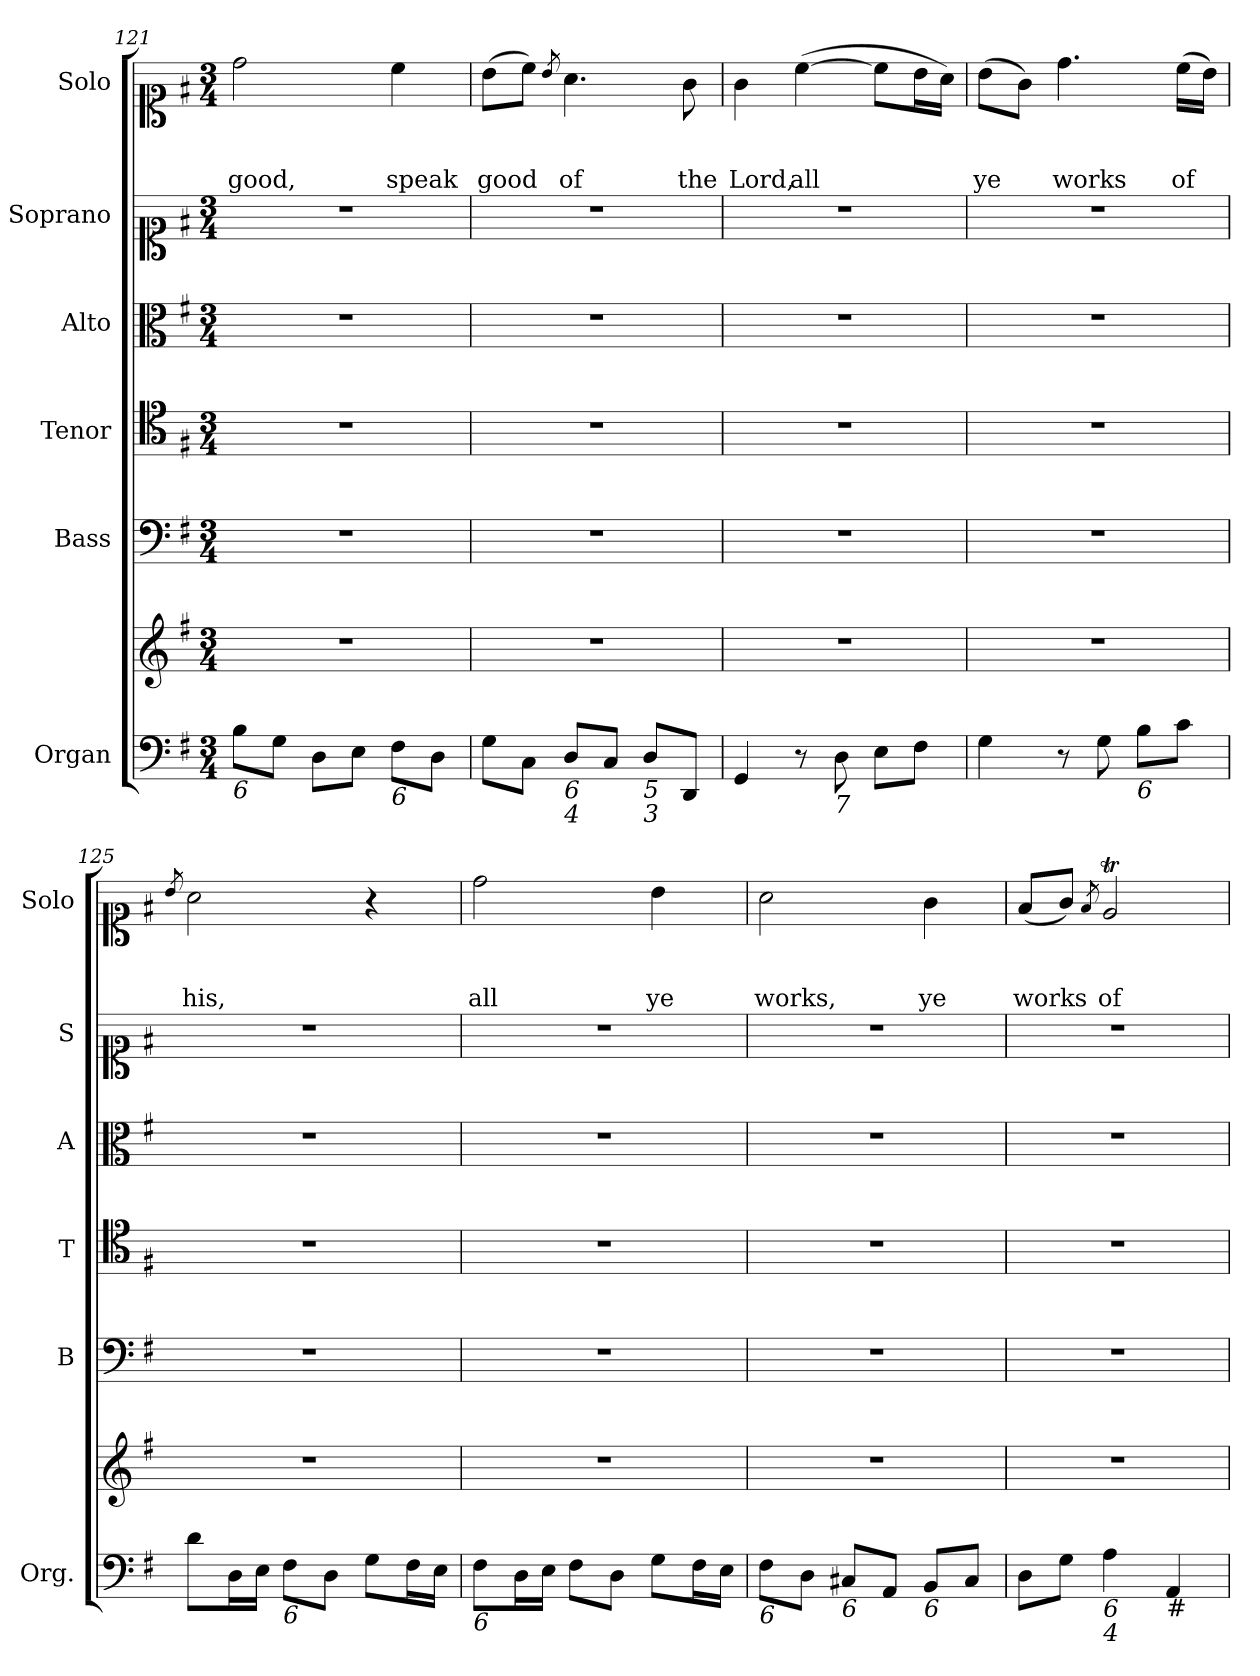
**kern	**kern	**kern	**kern	**kern	**kern	**kern	**text	**text	**text
*part6	*part6	*part5	*part4	*part3	*part2	*part1	*part1	*part1	*part1
*staff7	*staff6	*staff5	*staff4	*staff3	*staff2	*staff1	*staff1	*staff1	*staff1
*I"Organ	*	*I"Bass	*I"Tenor	*I"Alto	*I"Soprano	*I"Solo	*	*	*
*I'Org.	*	*I'B	*I'T	*I'A	*I'S	*I'Solo	*	*	*
*clefF4	*clefG2	*clefF4	*clefC4	*clefC3	*clefC1	*clefC1	*	*	*
*k[f#]	*k[f#]	*k[f#]	*k[f#]	*k[f#]	*k[f#]	*k[f#]	*	*	*
*G:	*G:	*G:	*G:	*G:	*G:	*G:	*	*	*
*M3/4	*M3/4	*M3/4	*M3/4	*M3/4	*M3/4	*M3/4	*	*	*
=121	=121	=121	=121	=121	=121	=121	=121	=121	=121
!LO:TX:b:i:t=6	!	!	!	!	!	!	!	!	!
!	!	!	!	!	!	!	!	!	!LO:LY:b
8B\L	2.r	2.r	2.r	2.r	2.r	2dd\	.	.	good,
8G\J	.	.	.	.	.	.	.	.	.
8D\L	.	.	.	.	.	.	.	.	.
8E\J	.	.	.	.	.	.	.	.	.
!LO:TX:b:i:t=6	!	!	!	!	!	!	!	!	!
!	!	!	!	!	!	!	!	!	!LO:LY:b
8F#\L	.	.	.	.	.	4cc\	.	.	speak
8D\J	.	.	.	.	.	.	.	.	.
=122	=122	=122	=122	=122	=122	=122	=122	=122	=122
!	!	!	!	!	!	!	!	!	!LO:LY:b
8G\L	2.r	2.r	2.r	2.r	2.r	(>8b\L	.	.	good
8C\J	.	.	.	.	.	8cc\J)	.	.	.
.	.	.	.	.	.	8qb/	.	.	.
!LO:TX:b:i:t=6	!	!	!	!	!	!	!	!	!
!LO:TX:b:i:t=4	!	!	!	!	!	!	!	!	!
!	!	!	!	!	!	!	!	!	!LO:LY:b
8D/L	.	.	.	.	.	4.a\	.	.	of
8C/J	.	.	.	.	.	.	.	.	.
!LO:TX:b:i:t=5	!	!	!	!	!	!	!	!	!
!LO:TX:b:i:t=3	!	!	!	!	!	!	!	!	!
8D/L	.	.	.	.	.	.	.	.	.
!	!	!	!	!	!	!	!	!	!LO:LY:b
8DD/J	.	.	.	.	.	8g\	.	.	the
=123	=123	=123	=123	=123	=123	=123	=123	=123	=123
!	!	!	!	!	!	!	!	!	!LO:LY:b
4GG/	2.r	2.r	2.r	2.r	2.r	4g\	.	.	Lord,
!	!	!	!	!	!	!	!	!	!LO:LY:b
8r	.	.	.	.	.	(>[4cc\	.	.	all
!LO:TX:b:i:t=7	!	!	!	!	!	!	!	!	!
8D\	.	.	.	.	.	.	.	.	.
8E\L	.	.	.	.	.	8cc\L]	.	.	.
8F#\J	.	.	.	.	.	16b\L	.	.	.
.	.	.	.	.	.	16a\JJ)	.	.	.
!!LO:LB:g=z
=124	=124	=124	=124	=124	=124	=124	=124	=124	=124
!	!	!	!	!	!	!	!	!	!LO:LY:b
4G\	2.r	2.r	2.r	2.r	2.r	(>8b\L	.	.	ye
.	.	.	.	.	.	8g\J)	.	.	.
!	!	!	!	!	!	!	!	!	!LO:LY:b
8r	.	.	.	.	.	4.dd\	.	.	works
8G\	.	.	.	.	.	.	.	.	.
!LO:TX:b:i:t=6	!	!	!	!	!	!	!	!	!
8B\L	.	.	.	.	.	.	.	.	.
!	!	!	!	!	!	!	!	!	!LO:LY:b
8c\J	.	.	.	.	.	(>16cc\LL	.	.	of
.	.	.	.	.	.	16b\JJ)	.	.	.
=125	=125	=125	=125	=125	=125	=125	=125	=125	=125
.	.	.	.	.	.	8qb/	.	.	.
!	!	!	!	!	!	!	!	!	!LO:LY:b
8d\L	2.r	2.r	2.r	2.r	2.r	2a\	.	.	his,
16D\L	.	.	.	.	.	.	.	.	.
16E\JJ	.	.	.	.	.	.	.	.	.
!LO:TX:b:i:t=6	!	!	!	!	!	!	!	!	!
8F#\L	.	.	.	.	.	.	.	.	.
8D\J	.	.	.	.	.	.	.	.	.
8G\L	.	.	.	.	.	4r	.	.	.
16F#\L	.	.	.	.	.	.	.	.	.
16E\JJ	.	.	.	.	.	.	.	.	.
=126	=126	=126	=126	=126	=126	=126	=126	=126	=126
!LO:TX:b:i:t=6	!	!	!	!	!	!	!	!	!
!	!	!	!	!	!	!	!	!	!LO:LY:b
8F#\L	2.r	2.r	2.r	2.r	2.r	2dd\	.	.	all
16D\L	.	.	.	.	.	.	.	.	.
16E\JJ	.	.	.	.	.	.	.	.	.
8F#\L	.	.	.	.	.	.	.	.	.
8D\J	.	.	.	.	.	.	.	.	.
!	!	!	!	!	!	!	!	!	!LO:LY:b
8G\L	.	.	.	.	.	4b\	.	.	ye
16F#\L	.	.	.	.	.	.	.	.	.
16E\JJ	.	.	.	.	.	.	.	.	.
=127	=127	=127	=127	=127	=127	=127	=127	=127	=127
!LO:TX:b:i:t=6	!	!	!	!	!	!	!	!	!
!	!	!	!	!	!	!	!	!	!LO:LY:b
8F#\L	2.r	2.r	2.r	2.r	2.r	2a\	.	.	works,
8D\J	.	.	.	.	.	.	.	.	.
!LO:TX:b:i:t=6	!	!	!	!	!	!	!	!	!
8C#X/L	.	.	.	.	.	.	.	.	.
8AA/J	.	.	.	.	.	.	.	.	.
!LO:TX:b:i:t=6	!	!	!	!	!	!	!	!	!
!	!	!	!	!	!	!	!	!	!LO:LY:b
8BB/L	.	.	.	.	.	4g\	.	.	ye
8C#/J	.	.	.	.	.	.	.	.	.
=128	=128	=128	=128	=128	=128	=128	=128	=128	=128
!	!	!	!	!	!	!	!	!	!LO:LY:b
8D\L	2.r	2.r	2.r	2.r	2.r	(<8f#/L	.	.	works
8G\J	.	.	.	.	.	8g/J)	.	.	.
.	.	.	.	.	.	8qf#/	.	.	.
!LO:TX:b:i:t=6	!	!	!	!	!	!	!	!	!
!LO:TX:b:i:t=4	!	!	!	!	!	!	!	!	!
!	!	!	!	!	!	!	!	!	!LO:LY:b
4A\	.	.	.	.	.	2eT/	.	.	of
!LO:TX:b:t=#	!	!	!	!	!	!	!	!	!
4AA/	.	.	.	.	.	.	.	.	.
=	=	=	=	=	=	=	=	=	=
*-	*-	*-	*-	*-	*-	*-	*-	*-	*-
